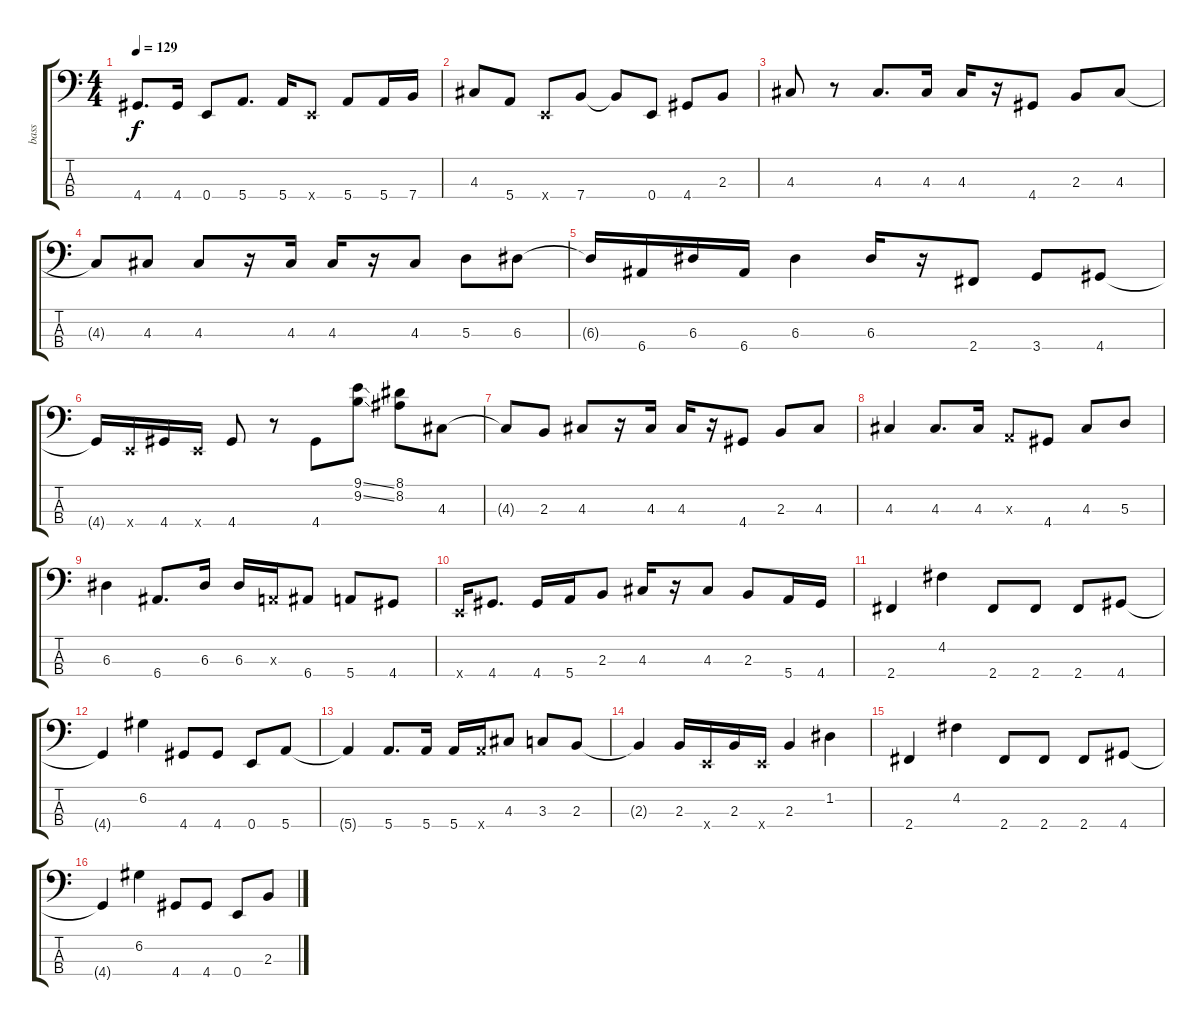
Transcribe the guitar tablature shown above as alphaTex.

\track ("bass" "bass") {instrument electricbassfinger}
\staff {score tabs}
\tuning (G2 D2 A1 E1) {hide}
\ts (4 4)
\tempo 129
\clef f4
\ks c
4.4.8{d dy f} 4.4.16 0.4.8 5.4.8{d} 5.4.16 0.4{x}.8 5.4.8 5.4.16 7.4.16 |
4.3.8 5.4.8 0.4{x}.8 7.4.8 7.4{t}.8 0.4.8 4.4.8 2.3.8 |
4.3.8 r.8 4.3.8{d} 4.3.16 4.3.16 r.16 4.4.8 2.3.8 4.3.8 |
4.3{t}.8 4.3.8 4.3.8 r.16 4.3.16 4.3.16 r.16 4.3.8 5.3.8 6.3.8 |
6.3{t}.16 6.4.16 6.3.16 6.4.16 6.3.4 6.3.16 r.16 2.4.8 3.4.8 4.4.8 |
4.4{t}.16 0.4{x}.16 4.4.16 0.4{x}.16 4.4.8 r.8 4.4.8 (9.1{ss} 9.2{ss}).8 (8.1 8.2).8 4.3.8 |
4.3{t}.8 2.3.8 4.3.8 r.16 4.3.16 4.3.16 r.16 4.4.8 2.3.8 4.3.8 |
4.3.4 4.3.8{d} 4.3.16 0.3{x}.8 4.4.8 4.3.8 5.3.8 |
6.3.4 6.4.8{d} 6.3.16 6.3.16 0.3{x}.16 6.4.8 5.4.8 4.4.8 |
0.4{x}.16 4.4.8{d} 4.4.16 5.4.16 2.3.8 4.3.16 r.16 4.3.8 2.3.8 5.4.16 4.4.16 |
2.4.4 4.2.4 2.4.8 2.4.8 2.4.8 4.4.8 |
4.4{t}.4 6.2.4 4.4.8 4.4.8 0.4.8 5.4.8 |
5.4{t}.4 5.4.8{d} 5.4.16 5.4.16 5.4{x}.16 4.3.8 3.3.8 2.3.8 |
2.3{t}.4 2.3.16 0.4{x}.16 2.3.16 0.4{x}.16 2.3.4 1.2.4 |
2.4.4 4.2.4 2.4.8 2.4.8 2.4.8 4.4.8 |
4.4{t}.4 6.2.4 4.4.8 4.4.8 0.4.8 2.3.8
